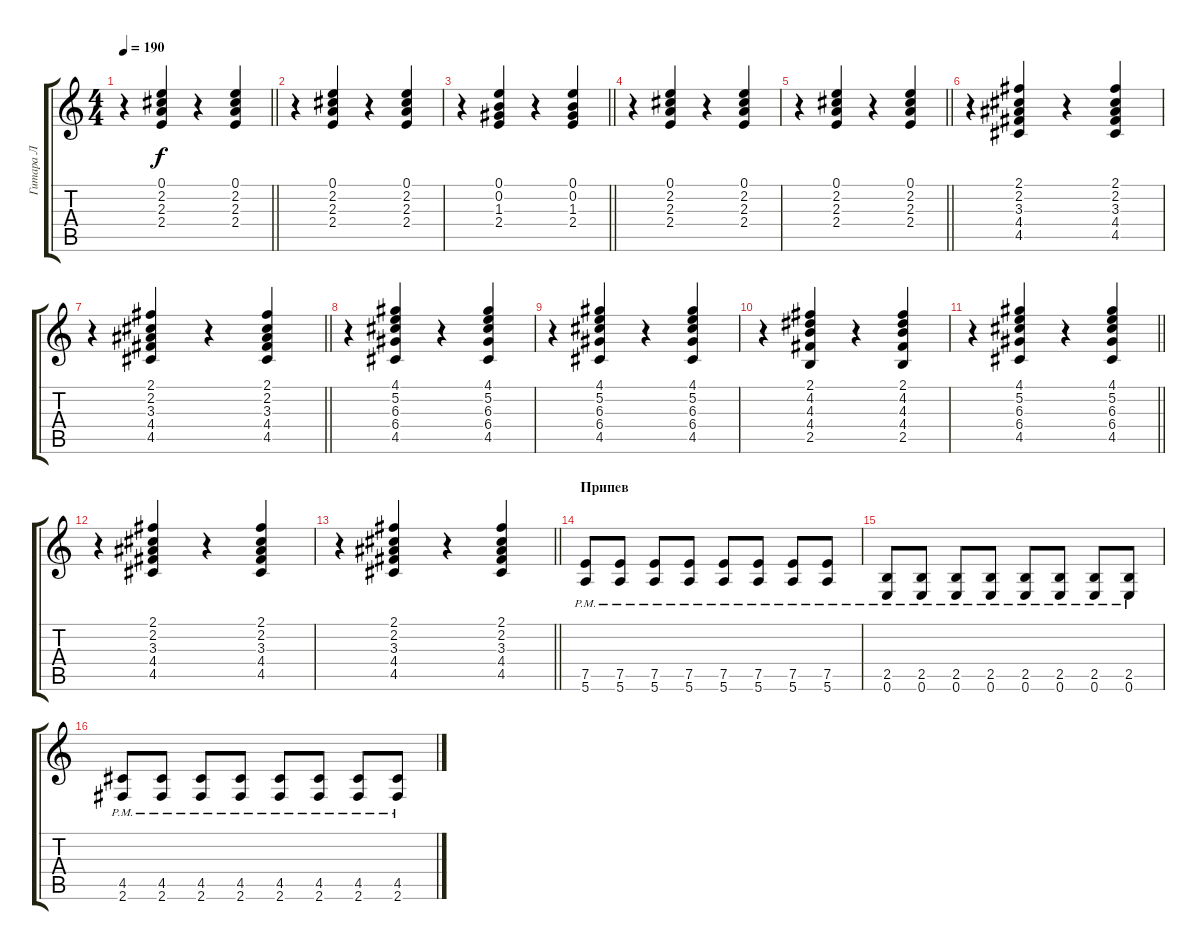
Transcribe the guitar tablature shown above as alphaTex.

\track ("Гитара Л" "Гитара Л") {instrument overdrivenguitar}
\staff {score tabs}
\tuning (E4 B3 G3 D3 A2 E2) {hide}
\ts (4 4)
\tempo 190
\clef g2
\barLineRight lightlight
\ks c
r.4{dy f} (0.1 2.2 2.3 2.4).4 r.4 (0.1 2.2 2.3 2.4).4 |
r.4 (0.1 2.2 2.3 2.4).4 r.4 (0.1 2.2 2.3 2.4).4 |
\barLineRight lightlight
r.4 (0.1 0.2 1.3 2.4).4 r.4 (0.1 0.2 1.3 2.4).4 |
r.4 (0.1 2.2 2.3 2.4).4 r.4 (0.1 2.2 2.3 2.4).4 |
\barLineRight lightlight
r.4 (0.1 2.2 2.3 2.4).4 r.4 (0.1 2.2 2.3 2.4).4 |
\section ("" " ")
r.4 (2.1 2.2 3.3 4.4 4.5).4 r.4 (2.1 2.2 3.3 4.4 4.5).4 |
\barLineRight lightlight
r.4 (2.1 2.2 3.3 4.4 4.5).4 r.4 (2.1 2.2 3.3 4.4 4.5).4 |
r.4 (4.1 5.2 6.3 6.4 4.5).4 r.4 (4.1 5.2 6.3 6.4 4.5).4 |
r.4 (4.1 5.2 6.3 6.4 4.5).4 r.4 (4.1 5.2 6.3 6.4 4.5).4 |
r.4 (2.1 4.2 4.3 4.4 2.5).4 r.4 (2.1 4.2 4.3 4.4 2.5).4 |
\barLineRight lightlight
r.4 (4.1 5.2 6.3 6.4 4.5).4 r.4 (4.1 5.2 6.3 6.4 4.5).4 |
r.4 (2.1 2.2 3.3 4.4 4.5).4 r.4 (2.1 2.2 3.3 4.4 4.5).4 |
\barLineRight lightlight
r.4 (2.1 2.2 3.3 4.4 4.5).4 r.4 (2.1 2.2 3.3 4.4 4.5).4 |
\section ("" "Припев")
(7.5{pm} 5.6{pm}).8{instrument overdrivenguitar} (7.5{pm} 5.6{pm}).8 (7.5{pm} 5.6{pm}).8 (7.5{pm} 5.6{pm}).8 (7.5{pm} 5.6{pm}).8 (7.5{pm} 5.6{pm}).8 (7.5{pm} 5.6{pm}).8 (7.5{pm} 5.6{pm}).8 |
(2.5{pm} 0.6{pm}).8 (2.5{pm} 0.6{pm}).8 (2.5{pm} 0.6{pm}).8 (2.5{pm} 0.6{pm}).8 (2.5{pm} 0.6{pm}).8 (2.5{pm} 0.6{pm}).8 (2.5{pm} 0.6{pm}).8 (2.5{pm} 0.6{pm}).8 |
(4.5{pm} 2.6{pm}).8 (4.5{pm} 2.6{pm}).8 (4.5{pm} 2.6{pm}).8 (4.5{pm} 2.6{pm}).8 (4.5{pm} 2.6{pm}).8 (4.5{pm} 2.6{pm}).8 (4.5{pm} 2.6{pm}).8 (4.5{pm} 2.6{pm}).8
